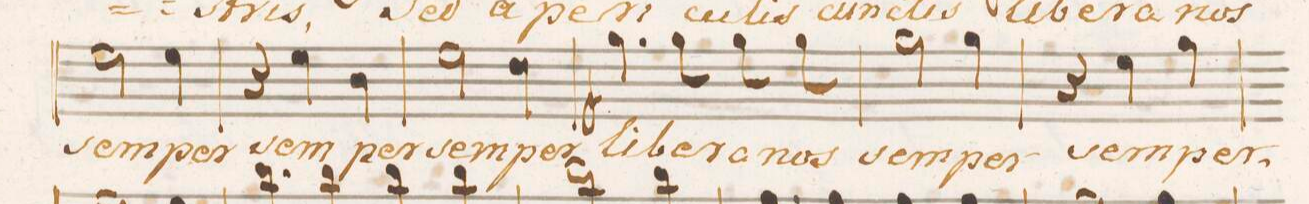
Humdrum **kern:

**kern	**text	**dynam
*I"Soprano.	*	*
*clefC1	*	*
*k[]	*	*
*met(c|)	*	*
*M3/4	*	*
2cc\	sem-	.
4cc\	-per	.
=58	=58	=58
4r	.	.
4cc\	sem-	.
4g\	-per	.
=59	=59	=59
2cc\	sem-	.
4b\	-per	.
=60	=60	=60
4.ee\	li-	f
8ee\	-be-	.
8ee\	-ra	.
8ee\	nos	.
=61	=61	=61
2ee\	sem-	.
4ee\	-per	.
=62	=62	=62
4r	.	.
4cc\	sem-	.
4ee\	-per,	.
=63	=63	=63
*-	*-	*-
